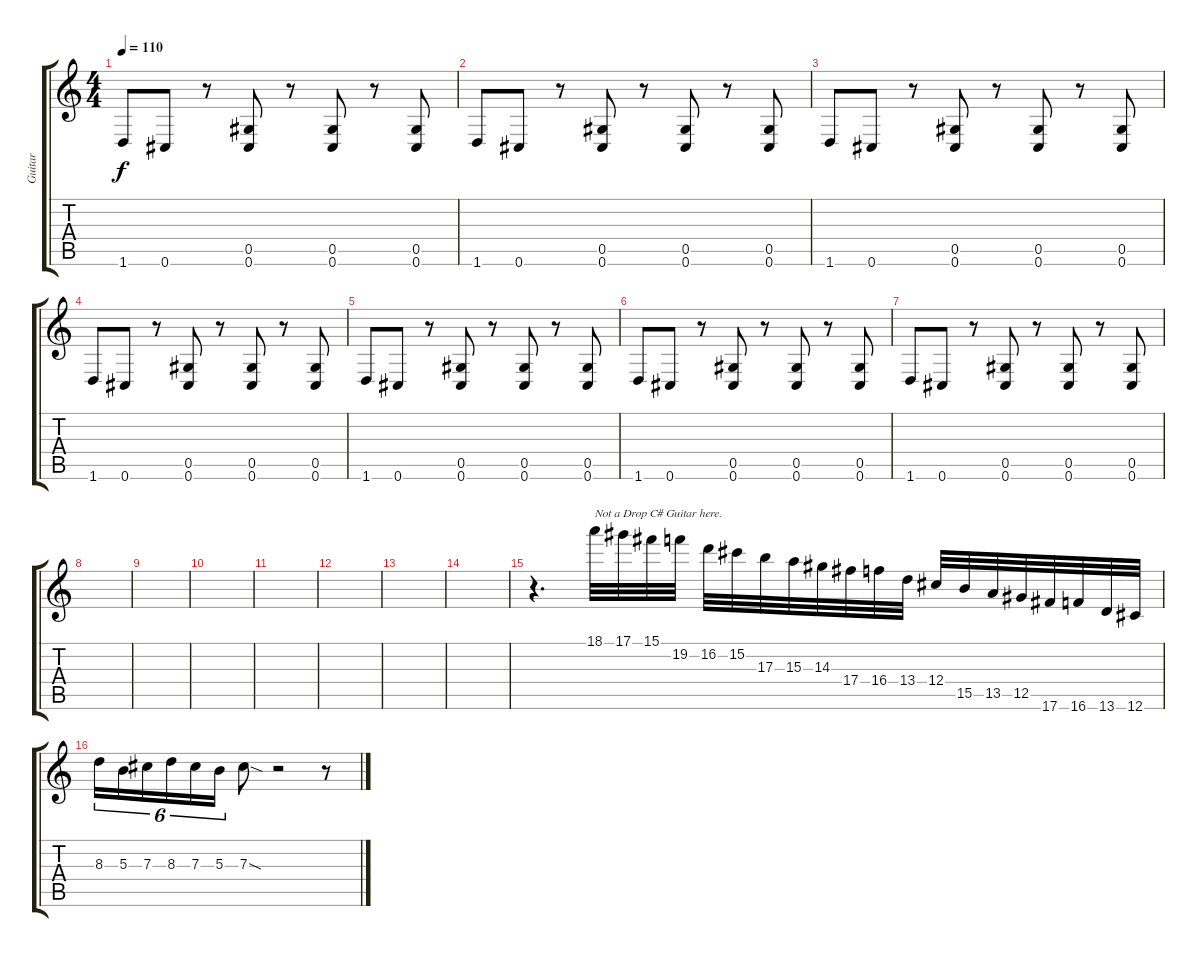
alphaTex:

\track ("Guitar" "Guitar") {instrument overdrivenguitar}
\staff {score tabs}
\tuning (Eb4 Bb3 Gb3 Db3 Ab2 Db2) {hide}
\ts (4 4)
\tempo 110
\clef g2
\ks c
1.6.8{dy f} 0.6.8 r.8 (0.5 0.6).8 r.8 (0.5 0.6).8 r.8 (0.5 0.6).8 |
1.6.8 0.6.8 r.8 (0.5 0.6).8 r.8 (0.5 0.6).8 r.8 (0.5 0.6).8 |
1.6.8 0.6.8 r.8 (0.5 0.6).8 r.8 (0.5 0.6).8 r.8 (0.5 0.6).8 |
1.6.8 0.6.8 r.8 (0.5 0.6).8 r.8 (0.5 0.6).8 r.8 (0.5 0.6).8 |
1.6.8 0.6.8 r.8 (0.5 0.6).8 r.8 (0.5 0.6).8 r.8 (0.5 0.6).8 |
1.6.8 0.6.8 r.8 (0.5 0.6).8 r.8 (0.5 0.6).8 r.8 (0.5 0.6).8 |
1.6.8 0.6.8 r.8 (0.5 0.6).8 r.8 (0.5 0.6).8 r.8 (0.5 0.6).8 |
|
|
|
|
|
|
|
r.4{d} 18.1.32{txt "Not a Drop C# Guitar here." volume 16} 17.1.32 15.1.32 19.2.32 16.2.32 15.2.32 17.3.32 15.3.32 14.3.32 17.4.32 16.4.32 13.4.32 12.4.32 15.5.32 13.5.32 12.5.32 17.6.32 16.6.32 13.6.32 12.6.32 |
8.3.16{tu (6 4) volume 14 balance 3} 5.3.16{tu (6 4)} 7.3.16{tu (6 4)} 8.3.16{tu (6 4)} 7.3.16{tu (6 4)} 5.3.16{tu (6 4)} 7.3{sod}.8 r.2 r.8
